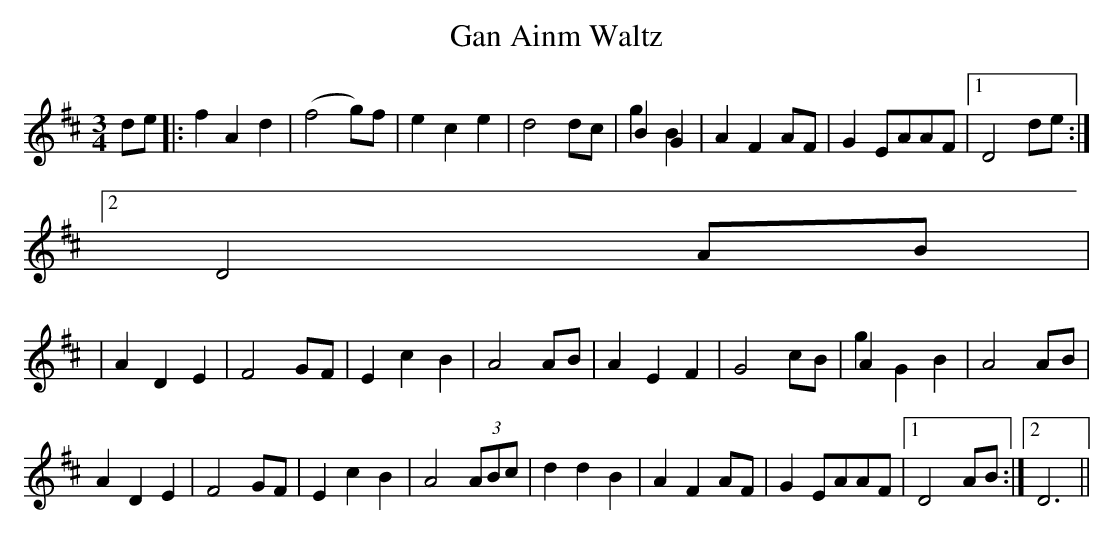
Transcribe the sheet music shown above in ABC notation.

X:1
T:Gan Ainm Waltz
M:3/4
L:1/4
K:D
d/e/|:f A d|(f2 g/)f/|e c e|d2 d/c/|BG&gt;B|AF A/F/|G E/A/A/F/|1 D2d/e/:|2
D2 A/B/|
|A D E|F2 G/F/|E c B|A2 A/B/|A E F|G2 c/B/|A&gt;G B|A2 A/B/|
A D E|F2 G/F/|E c B|A2 (3A/B/c/| ddB|AF A/F/|G E/A/A/F/|1 D2A/B/:|2 D3||
